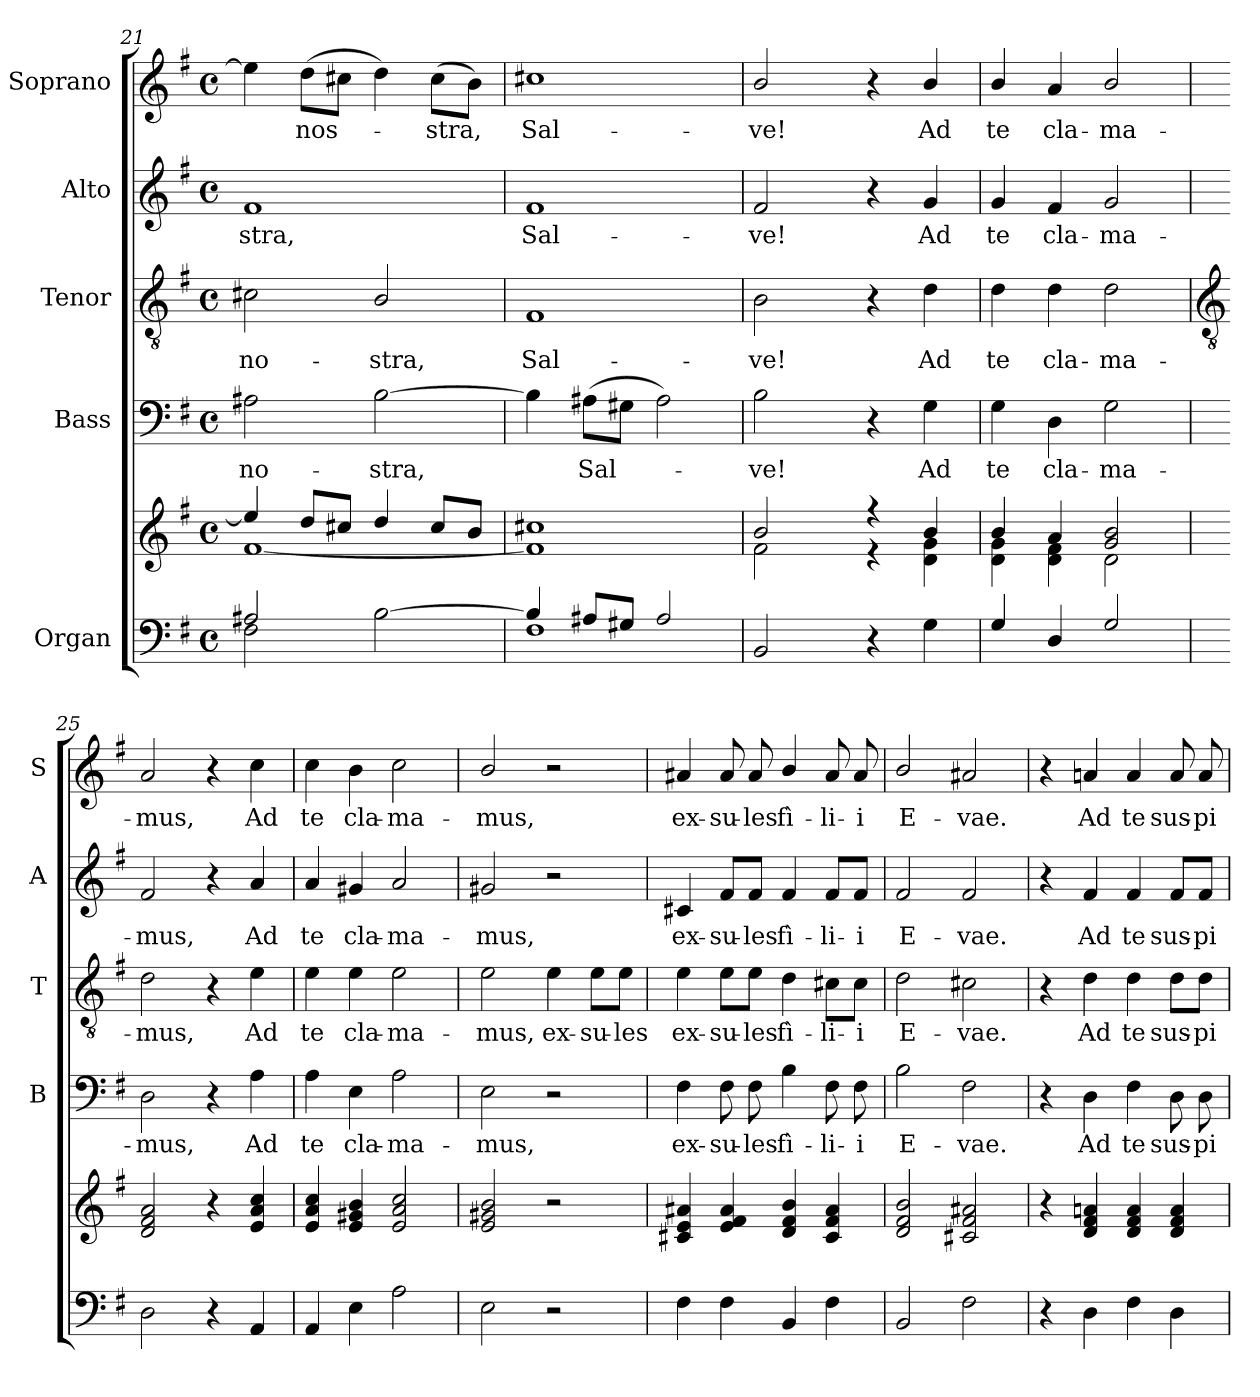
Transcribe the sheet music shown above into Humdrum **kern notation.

**kern	**kern	**kern	**text	**kern	**text	**kern	**text	**kern	**text
*part5	*part5	*part4	*part4	*part3	*part3	*part2	*part2	*part1	*part1
*staff6	*staff5	*staff4	*staff4	*staff3	*staff3	*staff2	*staff2	*staff1	*staff1
*I"Organ	*	*I"Bass	*	*I"Tenor	*	*I"Alto	*	*I"Soprano	*
*	*	*I'B	*	*I'T	*	*I'A	*	*I'S	*
*clefF4	*clefG2	*clefF4	*	*clefGv2	*	*clefG2	*	*clefG2	*
*k[f#]	*k[f#]	*k[f#]	*	*k[f#]	*	*k[f#]	*	*k[f#]	*
*G:	*G:	*G:	*	*G:	*	*G:	*	*G:	*
*M4/4	*M4/4	*M4/4	*	*M4/4	*	*M4/4	*	*M4/4	*
*met(c)	*met(c)	*met(c)	*	*met(c)	*	*met(c)	*	*met(c)	*
=21	=21	=21	=21	=21	=21	=21	=21	=21	=21
*^	*^	*	*	*	*	*	*	*	*
!	!	!	!	!	!LO:LY:b	!	!LO:LY:b	!	!LO:LY:b	!	!
2A#X	2F#\	4ee/]	[1f#\	2A#X	no-	2c#X	no-	1f#	-stra,	4ee]	.
!	!	!	!	!	!	!	!	!	!	!	!LO:LY:b
.	.	8dd/L	.	.	.	.	.	.	.	(>8ddL	nos-
.	.	8cc#X/J	.	.	.	.	.	.	.	8cc#XJ	.
!	!	!	!	!	!LO:LY:b	!	!LO:LY:b	!	!	!	!
[2B	4ryy	4dd/	.	[2B	-stra,	2B/	-stra,	.	.	4dd)	.
!	!	!	!	!	!	!	!	!	!	!	!LO:LY:b
.	4ryy	8cc#/L	.	.	.	.	.	.	.	(>8cc#L	stra,
.	.	8b/J	.	.	.	.	.	.	.	8bJ)	.
=22	=22	=22	=22	=22	=22	=22	=22	=22	=22	=22	=22
!	!	!	!	!	!	!	!LO:LY:b	!	!LO:LY:b	!	!LO:LY:b
4B/]	1F#\	1cc#X/	1f#\]	4B]	.	1F#	Sal-	1f#	Sal-	1cc#X	Sal-
!	!	!	!	!	!LO:LY:b	!	!	!	!	!	!
8A#X/L	.	.	.	(>8A#XL	Sal-	.	.	.	.	.	.
8G#X/J	.	.	.	8G#XJ	.	.	.	.	.	.	.
2A#/	.	.	.	2A#)	.	.	.	.	.	.	.
=23	=23	=23	=23	=23	=23	=23	=23	=23	=23	=23	=23
!	!	!	!	!	!LO:LY:b	!	!LO:LY:b	!	!LO:LY:b	!	!LO:LY:b
2BB	4ryy	2b/	2f#\	2B	ve!	2B	-ve!	2f#	-ve!	2b/	-ve!
.	4ryy	.	.	.	.	.	.	.	.	.	.
4r	4ryy	4r	4r	4r	.	4r	.	4r	.	4r	.
!	!	!	!	!	!LO:LY:b	!	!LO:LY:b	!	!LO:LY:b	!	!LO:LY:b
4G	4ryy	4b/	4d\ 4g\	4G	Ad	4d	Ad	4g	Ad	4b/	Ad
=24	=24	=24	=24	=24	=24	=24	=24	=24	=24	=24	=24
!	!	!	!	!	!LO:LY:b	!	!LO:LY:b	!	!LO:LY:b	!	!LO:LY:b
4G	1ryy	4b/	4d\ 4g\	4G	te	4d	te	4g	te	4b/	te
!	!	!	!	!	!LO:LY:b	!	!LO:LY:b	!	!LO:LY:b	!	!LO:LY:b
4D	.	4a/	4d\ 4f#\	4D	cla-	4d	cla-	4f#	cla-	4a	cla-
!	!	!	!	!	!LO:LY:b	!	!LO:LY:b	!	!LO:LY:b	!	!LO:LY:b
2G	.	2g/ 2b/	2d\	2G	-ma-	2d	-ma-	2g	-ma-	2b/	-ma-
*v	*v	*	*	*	*	*	*	*	*	*	*
*	*v	*v	*	*	*	*	*	*	*	*
!!LO:LB:g=z
=25	=25	=25	=25	=25	=25	=25	=25	=25	=25
*	*	*	*	*clefGv2	*	*	*	*	*
*	*^	*	*	*	*	*	*	*	*
!	!	!	!	!LO:LY:b	!	!LO:LY:b	!	!LO:LY:b	!	!LO:LY:b
*	*v	*v	*	*	*	*	*	*	*	*
2D	2d 2f# 2a	2D	-mus,	2d	-mus,	2f#	-mus,	2a	-mus,
4r	4r	4r	.	4r	.	4r	.	4r	.
!	!	!	!LO:LY:b	!	!LO:LY:b	!	!LO:LY:b	!	!LO:LY:b
4AA	4e 4a 4cc	4A	Ad	4e	Ad	4a	Ad	4cc	Ad
=26	=26	=26	=26	=26	=26	=26	=26	=26	=26
!	!	!	!LO:LY:b	!	!LO:LY:b	!	!LO:LY:b	!	!LO:LY:b
4AA	4e 4a 4cc	4A	te	4e	te	4a	te	4cc	te
!	!	!	!LO:LY:b	!	!LO:LY:b	!	!LO:LY:b	!	!LO:LY:b
4E	4e 4g#X 4b	4E	cla-	4e	cla-	4g#X	cla-	4b	cla-
!	!	!	!LO:LY:b	!	!LO:LY:b	!	!LO:LY:b	!	!LO:LY:b
2A	2e 2a 2cc	2A	-ma-	2e	-ma-	2a	-ma-	2cc	-ma-
=27	=27	=27	=27	=27	=27	=27	=27	=27	=27
!	!	!	!LO:LY:b	!	!LO:LY:b	!	!LO:LY:b	!	!LO:LY:b
2E	2e 2g#X 2b	2E	-mus,	2e	-mus,	2g#X	-mus,	2b/	-mus,
!	!	!	!	!	!LO:LY:b	!	!	!	!
2r	2r	2r	.	4e	ex-	2r	.	2r	.
!	!	!	!	!	!LO:LY:b	!	!	!	!
.	.	.	.	8e\L	-su-	.	.	.	.
!	!	!	!	!	!LO:LY:b	!	!	!	!
.	.	.	.	8e\J	-les	.	.	.	.
=28	=28	=28	=28	=28	=28	=28	=28	=28	=28
!	!	!	!LO:LY:b	!	!LO:LY:b	!	!LO:LY:b	!	!LO:LY:b
4F#	4c#X 4e 4a#X	4F#	ex-	4e	ex-	4c#X	ex-	4a#X	ex-
!	!	!	!LO:LY:b	!	!LO:LY:b	!	!LO:LY:b	!	!LO:LY:b
4F#	4e 4f# 4a#	8F#	-su-	8e\L	-su-	8f#/L	-su-	8a#	-su-
!	!	!	!LO:LY:b	!	!LO:LY:b	!	!LO:LY:b	!	!LO:LY:b
.	.	8F#	-les	8e\J	-les	8f#/J	-les	8a#	-les
!	!	!	!LO:LY:b	!	!LO:LY:b	!	!LO:LY:b	!	!LO:LY:b
4BB	4d 4f# 4b	4B	fì-	4d	fì-	4f#	fì-	4b/	fì-
!	!	!	!LO:LY:b	!	!LO:LY:b	!	!LO:LY:b	!	!LO:LY:b
4F#	4c# 4f# 4a#	8F#	-li-	8c#X\L	-li-	8f#/L	-li-	8a#	-li-
!	!	!	!LO:LY:b	!	!LO:LY:b	!	!LO:LY:b	!	!LO:LY:b
.	.	8F#	-i	8c#\J	-i	8f#/J	-i	8a#	-i
=29	=29	=29	=29	=29	=29	=29	=29	=29	=29
!	!	!	!LO:LY:b	!	!LO:LY:b	!	!LO:LY:b	!	!LO:LY:b
2BB	2d 2f# 2b	2B	E-	2d	E-	2f#	E-	2b/	E-
!	!	!	!LO:LY:b	!	!LO:LY:b	!	!LO:LY:b	!	!LO:LY:b
2F#	2c#X 2f# 2a#X	2F#	-vae.	2c#X	-vae.	2f#	-vae.	2a#X	-vae.
=30	=30	=30	=30	=30	=30	=30	=30	=30	=30
4r	4r	4r	.	4r	.	4r	.	4r	.
!	!	!	!LO:LY:b	!	!LO:LY:b	!	!LO:LY:b	!	!LO:LY:b
4D	4d 4f# 4an	4D	Ad	4d	Ad	4f#	Ad	4an	Ad
!	!	!	!LO:LY:b	!	!LO:LY:b	!	!LO:LY:b	!	!LO:LY:b
4F#	4d 4f# 4a	4F#	te	4d	te	4f#	te	4a	te
!	!	!	!LO:LY:b	!	!LO:LY:b	!	!LO:LY:b	!	!LO:LY:b
4D	4d 4f# 4a	8D	sus-	8d\L	sus-	8f#/L	sus-	8a	sus-
!	!	!	!LO:LY:b	!	!LO:LY:b	!	!LO:LY:b	!	!LO:LY:b
.	.	8D	-pi-	8d\J	-pi-	8f#/J	-pi-	8a	-pi-
=	=	=	=	=	=	=	=	=	=
*-	*-	*-	*-	*-	*-	*-	*-	*-	*-
